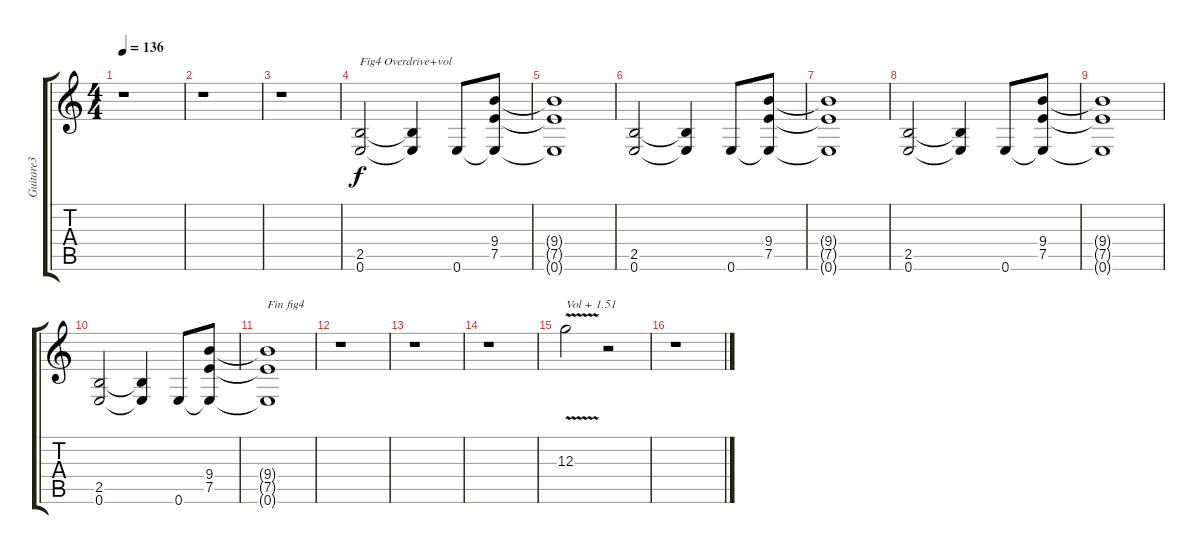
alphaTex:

\track ("Guitare3" "Guitare3") {instrument overdrivenguitar}
\staff {score tabs}
\tuning (E4 B3 G3 D3 A2 E2) {hide}
\ts (4 4)
\tempo 136
\clef g2
\ks c
r.1{dy f} |
r.1 |
r.1 |
(2.5 0.6).2{txt "Fig4 Overdrive+vol" volume 12 instrument overdrivenguitar} (2.5{t} 0.6{t}).4 0.6.8 (9.4 7.5 0.6{t}).8 |
(9.4{t} 7.5{t} 0.6{t}).1 |
(2.5 0.6).2 (2.5{t} 0.6{t}).4 0.6.8 (9.4 7.5 0.6{t}).8 |
(9.4{t} 7.5{t} 0.6{t}).1 |
(2.5 0.6).2 (2.5{t} 0.6{t}).4 0.6.8 (9.4 7.5 0.6{t}).8 |
(9.4{t} 7.5{t} 0.6{t}).1 |
(2.5 0.6).2 (2.5{t} 0.6{t}).4 0.6.8 (9.4 7.5 0.6{t}).8 |
(9.4{t} 7.5{t} 0.6{t}).1{txt "Fin fig4"} |
r.1 |
r.1 |
r.1 |
12.3{v}.2{txt "Vol + 1.51" volume 14} r.2 |
r.1
